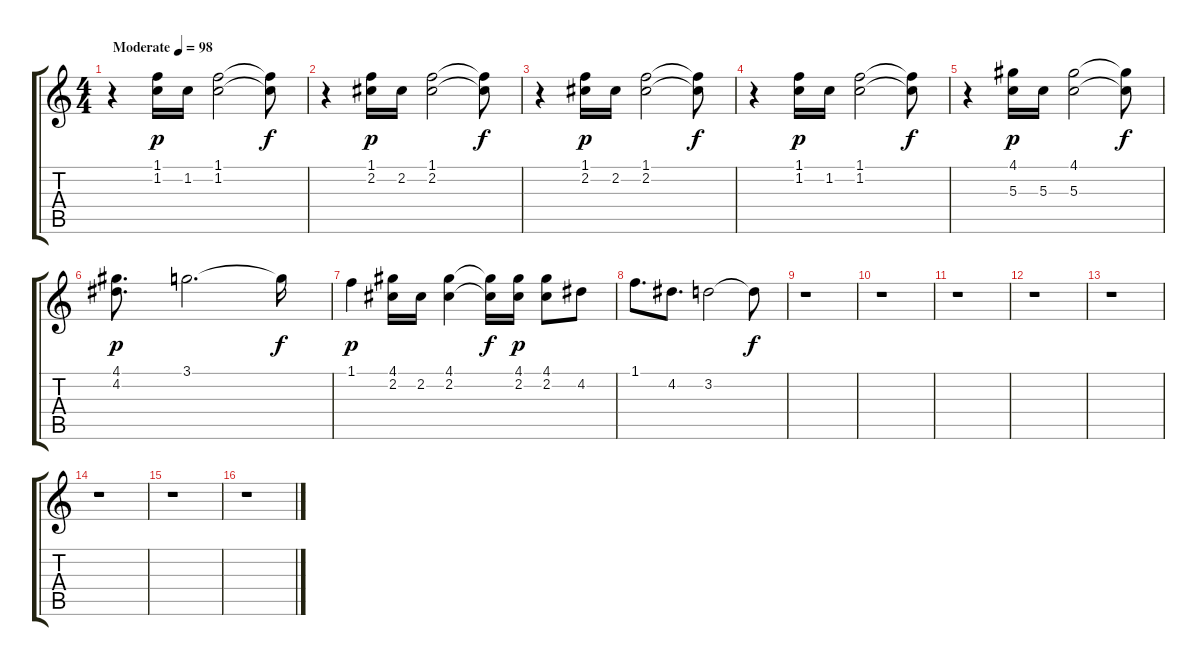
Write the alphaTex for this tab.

\track "" {instrument distortionguitar}
\staff {score tabs}
\tuning (E4 B3 G3 D3 A2 E2) {hide}
\ts (4 4)
\tempo (98 "Moderate")
\clef g2
\ks c
r.4{dy p instrument distortionguitar} (1.1 1.2).16 1.2.16 (1.1 1.2).2 (1.1{t} 1.2{t}).8{dy f} |
r.4 (1.1 2.2).16{dy p} 2.2.16 (1.1 2.2).2 (1.1{t} 2.2{t}).8{dy f} |
r.4 (1.1 2.2).16{dy p} 2.2.16 (1.1 2.2).2 (1.1{t} 2.2{t}).8{dy f} |
r.4 (1.1 1.2).16{dy p} 1.2.16 (1.1 1.2).2 (1.1{t} 1.2{t}).8{dy f} |
r.4 (4.1 5.3).16{dy p} 5.3.16 (4.1 5.3).2 (4.1{t} 5.3{t}).8{dy f} |
(4.1 4.2).8{d dy p} 3.1.2{d} 3.1{t}.16{dy f} |
1.1.4{dy p} (4.1 2.2).16 2.2.16 (4.1 2.2).4 (4.1{t} 2.2{t}).16{dy f} (4.1 2.2).16{dy p} (4.1 2.2).8 4.2.8 |
1.1.8{d} 4.2.8{d} 3.2.2 3.2{t}.8{dy f} |
r.1 |
r.1 |
r.1 |
r.1 |
r.1 |
r.1 |
r.1 |
r.1
